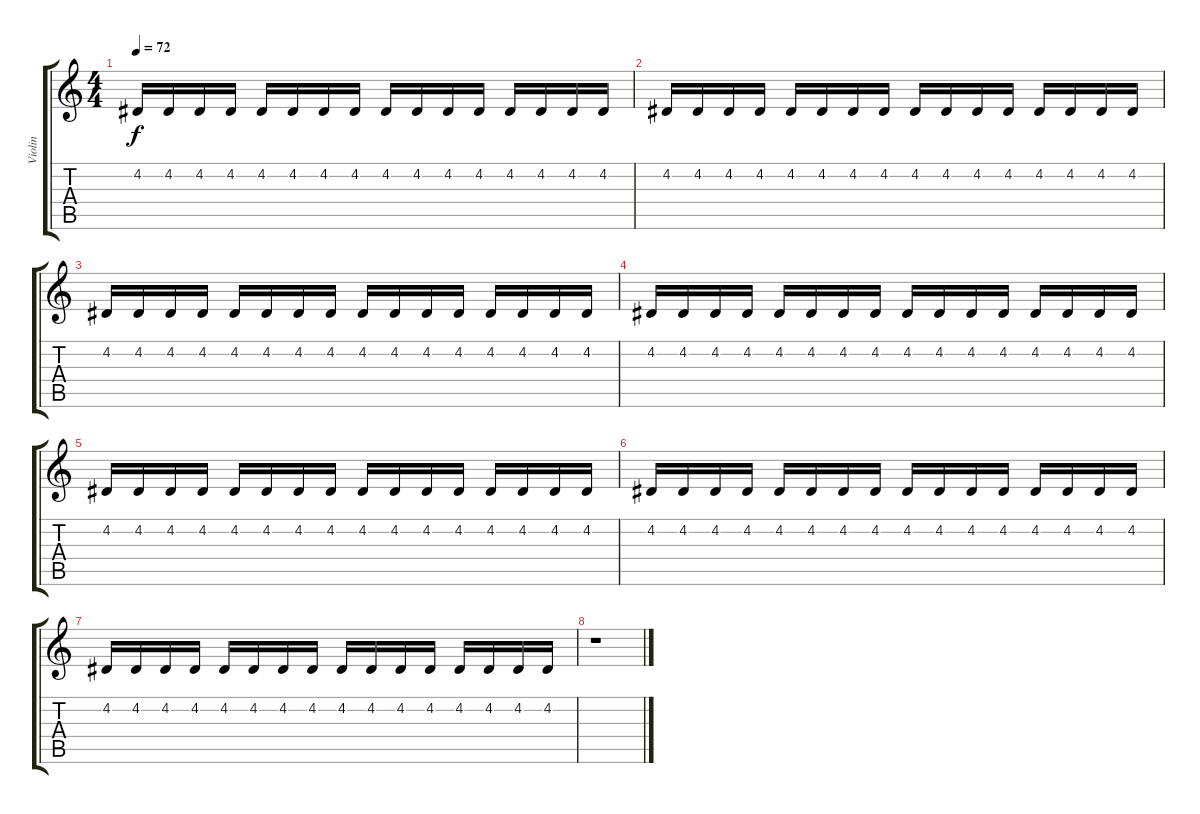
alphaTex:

\track ("Violin" "Violin") {instrument tremolostrings}
\staff {score tabs}
\tuning (E4 B3 G3 D3 A2 E2) {hide}
\ts (4 4)
\tempo 72
\clef g2
\ks c
4.2.16{dy f} 4.2.16 4.2.16 4.2.16 4.2.16 4.2.16 4.2.16 4.2.16 4.2.16 4.2.16 4.2.16 4.2.16 4.2.16 4.2.16 4.2.16 4.2.16 |
4.2.16 4.2.16 4.2.16 4.2.16 4.2.16 4.2.16 4.2.16 4.2.16 4.2.16 4.2.16 4.2.16 4.2.16 4.2.16 4.2.16 4.2.16 4.2.16 |
4.2.16 4.2.16 4.2.16 4.2.16 4.2.16 4.2.16 4.2.16 4.2.16 4.2.16 4.2.16 4.2.16 4.2.16 4.2.16 4.2.16 4.2.16 4.2.16 |
4.2.16 4.2.16 4.2.16 4.2.16 4.2.16 4.2.16 4.2.16 4.2.16 4.2.16 4.2.16 4.2.16 4.2.16 4.2.16 4.2.16 4.2.16 4.2.16 |
4.2.16 4.2.16 4.2.16 4.2.16 4.2.16 4.2.16 4.2.16 4.2.16 4.2.16 4.2.16 4.2.16 4.2.16 4.2.16 4.2.16 4.2.16 4.2.16 |
4.2.16 4.2.16 4.2.16 4.2.16 4.2.16 4.2.16 4.2.16 4.2.16 4.2.16 4.2.16 4.2.16 4.2.16 4.2.16 4.2.16 4.2.16 4.2.16 |
4.2.16 4.2.16 4.2.16 4.2.16 4.2.16 4.2.16 4.2.16 4.2.16 4.2.16 4.2.16 4.2.16 4.2.16 4.2.16 4.2.16 4.2.16 4.2.16 |
r.1
